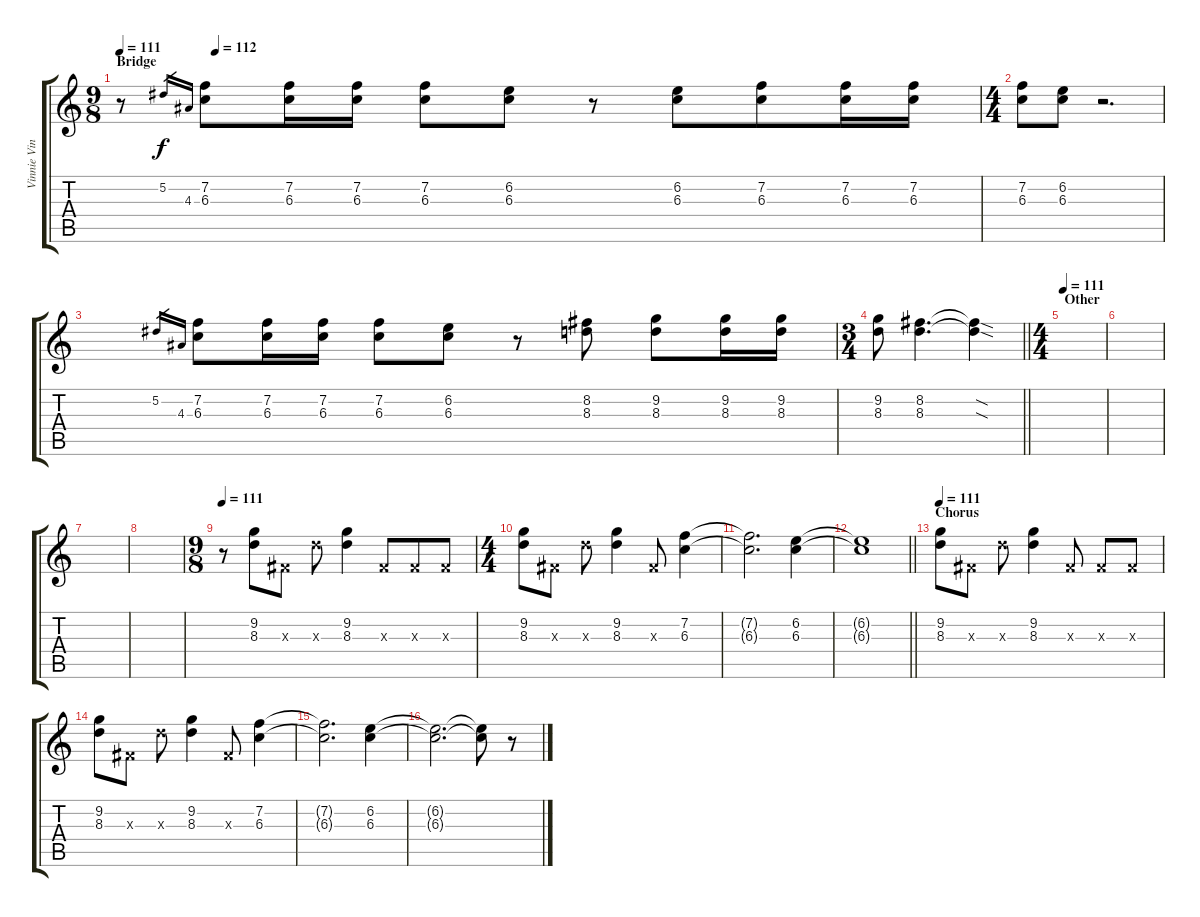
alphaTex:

\track ("Vinnie Vincent (Rhythm)" "Vinnie Vin") {instrument distortionguitar}
\staff {score tabs}
\tuning (Eb4 Bb3 Gb3 Db3 Ab2 Eb2) {hide}
\ts (9 8)
\section ("" "Bridge")
\tempo 111
\tempo (112 0.1111111111111111)
\clef g2
\ks c
r.8{dy f} 5.2.16{gr} 4.3.16{gr} (7.2 6.3).8 (7.2 6.3).16 (7.2 6.3).16 (7.2 6.3).8 (6.2 6.3).8 r.8 (6.2 6.3).8 (7.2 6.3).8 (7.2 6.3).16 (7.2 6.3).16 |
\ts (4 4)
(7.2 6.3).8 (6.2 6.3).8 r.2{d} |
5.2.16{gr} 4.3.16{gr} (7.2 6.3).8 (7.2 6.3).16 (7.2 6.3).16 (7.2 6.3).8 (6.2 6.3).8 r.8 (8.2 8.3).8 (9.2 8.3).8 (9.2 8.3).16 (9.2 8.3).16 |
\ts (3 4)
\barLineRight lightlight
(9.2 8.3).8 (8.2 8.3).4{d} (8.2{sod t} 8.3{sod t}).4 |
\ts (4 4)
\section ("" "Other")
\tempo 111
|
|
|
|
\ts (9 8)
\tempo 111
r.8 (9.2 8.3).8 0.3{x}.8 8.3{x}.8 (9.2 8.3).4 0.3{x}.8 0.3{x}.8 0.3{x}.8 |
\ts (4 4)
(9.2 8.3).8 0.3{x}.8 8.3{x}.8 (9.2 8.3).4 0.3{x}.8 (7.2 6.3).4 |
(7.2{t} 6.3{t}).2{d} (6.2 6.3).4 |
\barLineRight lightlight
(6.2{t} 6.3{t}).1 |
\section ("" "Chorus")
\tempo 111
(9.2 8.3).8 0.3{x}.8 8.3{x}.8 (9.2 8.3).4 0.3{x}.8 0.3{x}.8 0.3{x}.8 |
(9.2 8.3).8 0.3{x}.8 8.3{x}.8 (9.2 8.3).4 0.3{x}.8 (7.2 6.3).4 |
(7.2{t} 6.3{t}).2{d} (6.2 6.3).4 |
(6.2{t} 6.3{t}).2{d} (6.2{t} 6.3{t}).8 r.8
